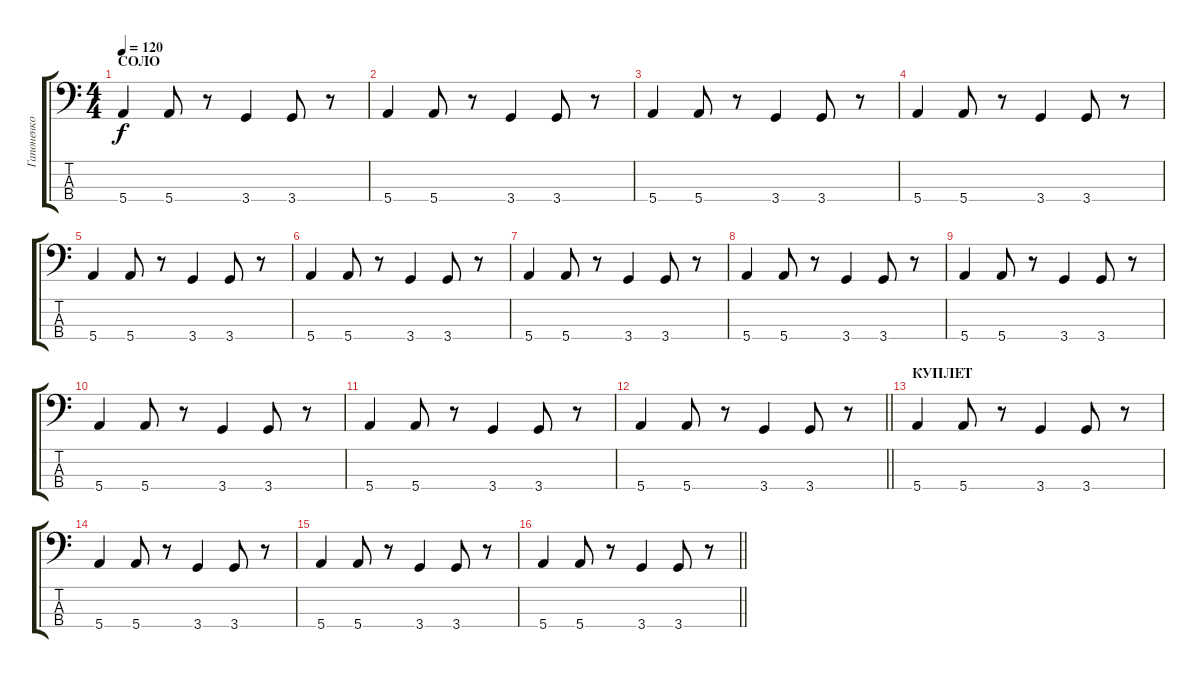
\track ("Гапоненко Андрей" "Гапоненко ") {instrument electricbassfinger}
\staff {score tabs}
\tuning (G2 D2 A1 E1) {hide}
\ts (4 4)
\section ("" "СОЛО")
\tempo 120
\clef f4
\ks c
5.4.4{dy f} 5.4.8 r.8 3.4.4 3.4.8 r.8 |
5.4.4 5.4.8 r.8 3.4.4 3.4.8 r.8 |
5.4.4 5.4.8 r.8 3.4.4 3.4.8 r.8 |
5.4.4 5.4.8 r.8 3.4.4 3.4.8 r.8 |
5.4.4 5.4.8 r.8 3.4.4 3.4.8 r.8 |
5.4.4 5.4.8 r.8 3.4.4 3.4.8 r.8 |
5.4.4 5.4.8 r.8 3.4.4 3.4.8 r.8 |
5.4.4 5.4.8 r.8 3.4.4 3.4.8 r.8 |
5.4.4 5.4.8 r.8 3.4.4 3.4.8 r.8 |
5.4.4 5.4.8 r.8 3.4.4 3.4.8 r.8 |
5.4.4 5.4.8 r.8 3.4.4 3.4.8 r.8 |
\barLineRight lightlight
5.4.4 5.4.8 r.8 3.4.4 3.4.8 r.8 |
\section ("" "КУПЛЕТ")
5.4.4 5.4.8 r.8 3.4.4 3.4.8 r.8 |
5.4.4 5.4.8 r.8 3.4.4 3.4.8 r.8 |
5.4.4 5.4.8 r.8 3.4.4 3.4.8 r.8 |
\barLineRight lightlight
5.4.4 5.4.8 r.8 3.4.4 3.4.8 r.8
